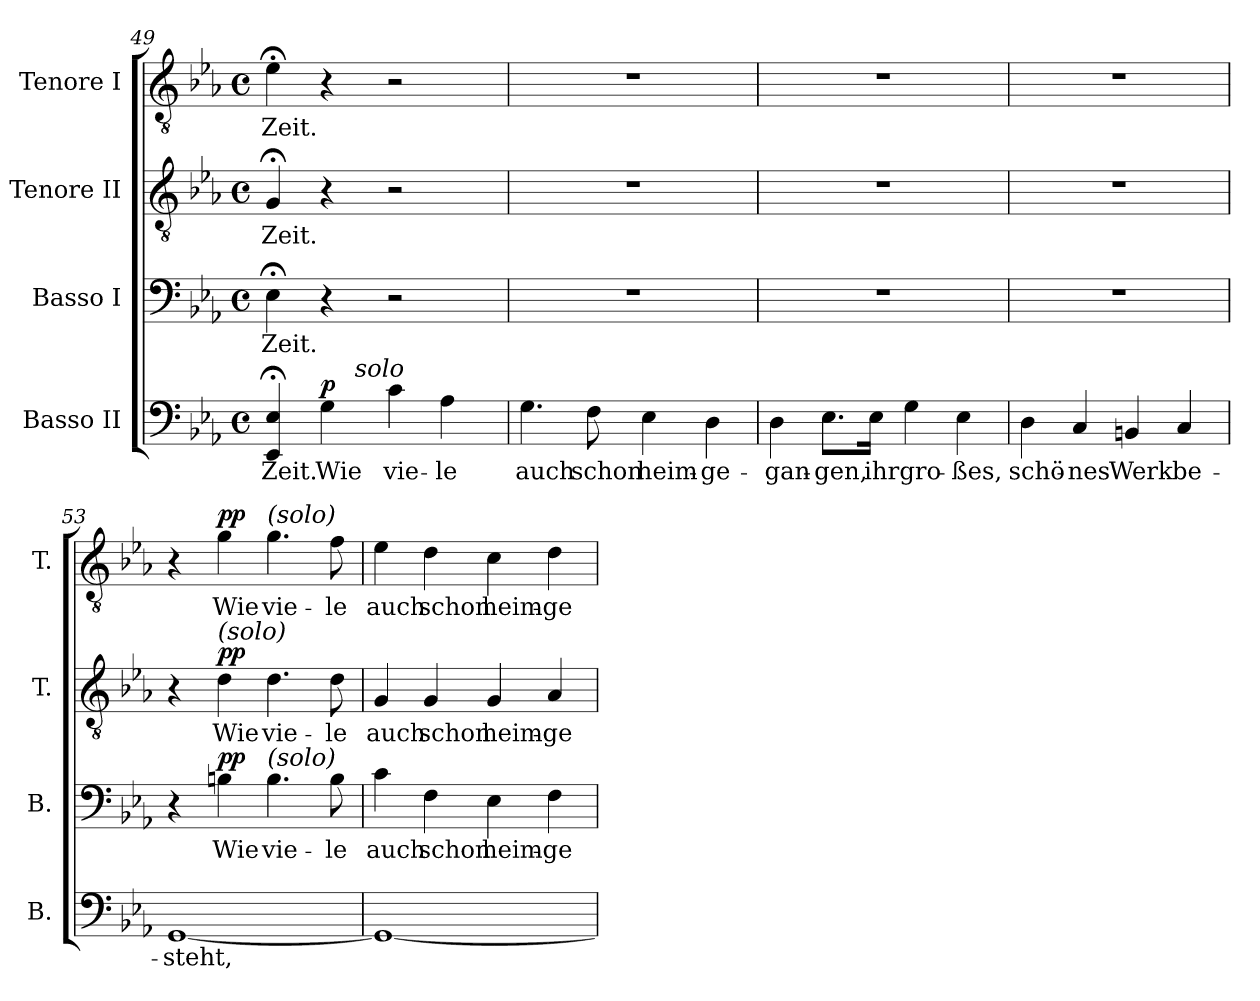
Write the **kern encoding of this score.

**kern	**text	**dynam	**kern	**text	**dynam	**kern	**text	**dynam	**kern	**text	**dynam
*part4	*part4	*part4	*part3	*part3	*part3	*part2	*part2	*part2	*part1	*part1	*part1
*staff4	*staff4	*staff4	*staff3	*staff3	*staff3	*staff2	*staff2	*staff2	*staff1	*staff1	*staff1
*I"Basso II	*	*	*I"Basso I	*	*	*I"Tenore II	*	*	*I"Tenore I	*	*
*I'B.	*	*	*I'B.	*	*	*I'T.	*	*	*I'T.	*	*
*clefF4	*	*	*clefF4	*	*	*clefGv2	*	*	*clefGv2	*	*
*	*	*	*	*	*	*ITrd7c12	*	*	*ITrd7c12	*	*
*k[b-e-a-]	*	*	*k[b-e-a-]	*	*	*k[b-e-a-]	*	*	*k[b-e-a-]	*	*
*E-:	*	*	*E-:	*	*	*E-:	*	*	*E-:	*	*
*M4/4	*	*	*M4/4	*	*	*M4/4	*	*	*M4/4	*	*
*met(c)	*	*	*met(c)	*	*	*met(c)	*	*	*met(c)	*	*
=49	=49	=49	=49	=49	=49	=49	=49	=49	=49	=49	=49
!	!LO:LY:b:color=#000000	!	!	!	!	!	!	!	!	!	!
!	!	!	!	!LO:LY:b:color=#000000	!	!	!	!	!	!	!
!	!	!	!	!	!	!	!LO:LY:b:color=#000000	!	!	!	!
!	!	!	!	!	!	!	!	!	!	!LO:LY:b:color=#000000	!
*^	*	*	*	*	*	*	*	*	*	*	*
4EE-i/; 4E-i;	4.ryy	Zeit.	.	4E-;i\	Zeit.	.	4GG;i/	Zeit.	.	4E-;i\	Zeit.	.
!	!	!LO:LY:b:color=#000000	!	!	!	!	!	!	!	!	!	!
4Gi\	.	Wie	p	4r	.	.	4r	.	.	4r	.	.
!	!LO:TX:a:i:t=solo	!	!	!	!	!	!	!	!	!	!	!
.	2ryy	.	.	.	.	.	.	.	.	.	.	.
!	!	!LO:LY:b:color=#000000	!	!	!	!	!	!	!	!	!	!
4ci\	.	vie-	.	2r	.	.	2r	.	.	2r	.	.
!	!	!LO:LY:b:color=#000000	!	!	!	!	!	!	!	!	!	!
4A-i\	.	-le	.	.	.	.	.	.	.	.	.	.
.	8ryy	.	.	.	.	.	.	.	.	.	.	.
*v	*v	*	*	*	*	*	*	*	*	*	*	*
!!LO:PB:g=z
=50	=50	=50	=50	=50	=50	=50	=50	=50	=50	=50	=50
*^	*	*	*	*	*	*	*	*	*	*	*
!	!	!LO:LY:b:color=#000000	!	!	!	!	!	!	!	!	!	!
*v	*v	*	*	*	*	*	*	*	*	*	*	*
4.Gi\	auch	.	1r	.	.	1r	.	.	1r	.	.
!	!LO:LY:b:color=#000000	!	!	!	!	!	!	!	!	!	!
8Fi\	schon	.	.	.	.	.	.	.	.	.	.
!	!LO:LY:b:color=#000000	!	!	!	!	!	!	!	!	!	!
4E-i\	heim-	.	.	.	.	.	.	.	.	.	.
!	!LO:LY:b:color=#000000	!	!	!	!	!	!	!	!	!	!
4Di\	-ge-	.	.	.	.	.	.	.	.	.	.
=51	=51	=51	=51	=51	=51	=51	=51	=51	=51	=51	=51
!	!LO:LY:b:color=#000000	!	!	!	!	!	!	!	!	!	!
4Di\	-gan-	.	1r	.	.	1r	.	.	1r	.	.
!	!LO:LY:b:color=#000000	!	!	!	!	!	!	!	!	!	!
8.E-i\L	-gen,	.	.	.	.	.	.	.	.	.	.
!	!LO:LY:b:color=#000000	!	!	!	!	!	!	!	!	!	!
16E-i\Jk	ihr	.	.	.	.	.	.	.	.	.	.
!	!LO:LY:b:color=#000000	!	!	!	!	!	!	!	!	!	!
4Gi\	gro-	.	.	.	.	.	.	.	.	.	.
!	!LO:LY:b:color=#000000	!	!	!	!	!	!	!	!	!	!
4E-i\	-ßes,	.	.	.	.	.	.	.	.	.	.
=52	=52	=52	=52	=52	=52	=52	=52	=52	=52	=52	=52
!	!LO:LY:b:color=#000000	!	!	!	!	!	!	!	!	!	!
4Di\	schö-	.	1r	.	.	1r	.	.	1r	.	.
!	!LO:LY:b:color=#000000	!	!	!	!	!	!	!	!	!	!
4Ci/	-nes	.	.	.	.	.	.	.	.	.	.
!	!LO:LY:b:color=#000000	!	!	!	!	!	!	!	!	!	!
4BBni/	Werk	.	.	.	.	.	.	.	.	.	.
!	!LO:LY:b:color=#000000	!	!	!	!	!	!	!	!	!	!
4Ci/	be-	.	.	.	.	.	.	.	.	.	.
=53	=53	=53	=53	=53	=53	=53	=53	=53	=53	=53	=53
!	!LO:LY:b:color=#000000	!	!	!	!	!	!	!	!	!	!
[1GGi	-steht,	.	4r	.	.	4r	.	.	4r	.	.
!	!	!	!	!LO:LY:b:color=#000000	!	!	!	!	!	!	!
!	!	!	!	!	!	!	!LO:LY:b:color=#000000	!	!	!	!
!	!	!	!	!	!	!LO:TX:a:i:t=(solo)	!	!	!	!	!
!	!	!	!	!	!	!	!	!	!	!LO:LY:b:color=#000000	!
.	.	.	4Bni\	Wie	pp	4Di\	Wie	pp	4Gi\	Wie	pp
!	!	!	!	!LO:LY:b:color=#000000	!	!	!	!	!	!	!
!	!	!	!	!	!	!	!LO:LY:b:color=#000000	!	!	!	!
!	!	!	!	!	!	!	!	!	!LO:TX:a:i:t=(solo)	!	!
!	!	!	!LO:TX:a:i:t=(solo)	!	!	!	!	!	!	!	!
!	!	!	!	!	!	!	!	!	!	!LO:LY:b:color=#000000	!
.	.	.	4.Bi\	vie-	.	4.Di\	vie-	.	4.Gi\	vie-	.
!	!	!	!	!LO:LY:b:color=#000000	!	!	!	!	!	!	!
!	!	!	!	!	!	!	!LO:LY:b:color=#000000	!	!	!	!
!	!	!	!	!	!	!	!	!	!	!LO:LY:b:color=#000000	!
.	.	.	8Bi\	-le	.	8Di\	-le	.	8Fi\	-le	.
=54	=54	=54	=54	=54	=54	=54	=54	=54	=54	=54	=54
!	!	!	!	!LO:LY:b:color=#000000	!	!	!	!	!	!	!
!	!	!	!	!	!	!	!LO:LY:b:color=#000000	!	!	!	!
!	!	!	!	!	!	!	!	!	!	!LO:LY:b:color=#000000	!
1GGi_	.	.	4ci\	auch	.	4GGi/	auch	.	4E-i\	auch	.
!	!	!	!	!LO:LY:b:color=#000000	!	!	!	!	!	!	!
!	!	!	!	!	!	!	!LO:LY:b:color=#000000	!	!	!	!
!	!	!	!	!	!	!	!	!	!	!LO:LY:b:color=#000000	!
.	.	.	4Fi\	schon	.	4GGi/	schon	.	4Di\	schon	.
!	!	!	!	!LO:LY:b:color=#000000	!	!	!	!	!	!	!
!	!	!	!	!	!	!	!LO:LY:b:color=#000000	!	!	!	!
!	!	!	!	!	!	!	!	!	!	!LO:LY:b:color=#000000	!
.	.	.	4E-i\	heim-	.	4GGi/	heim-	.	4Ci\	heim-	.
!	!	!	!	!LO:LY:b:color=#000000	!	!	!	!	!	!	!
!	!	!	!	!	!	!	!LO:LY:b:color=#000000	!	!	!	!
!	!	!	!	!	!	!	!	!	!	!LO:LY:b:color=#000000	!
.	.	.	4Fi\	-ge-	.	4AA-i/	-ge-	.	4Di\	-ge-	.
=	=	=	=	=	=	=	=	=	=	=	=
*-	*-	*-	*-	*-	*-	*-	*-	*-	*-	*-	*-
